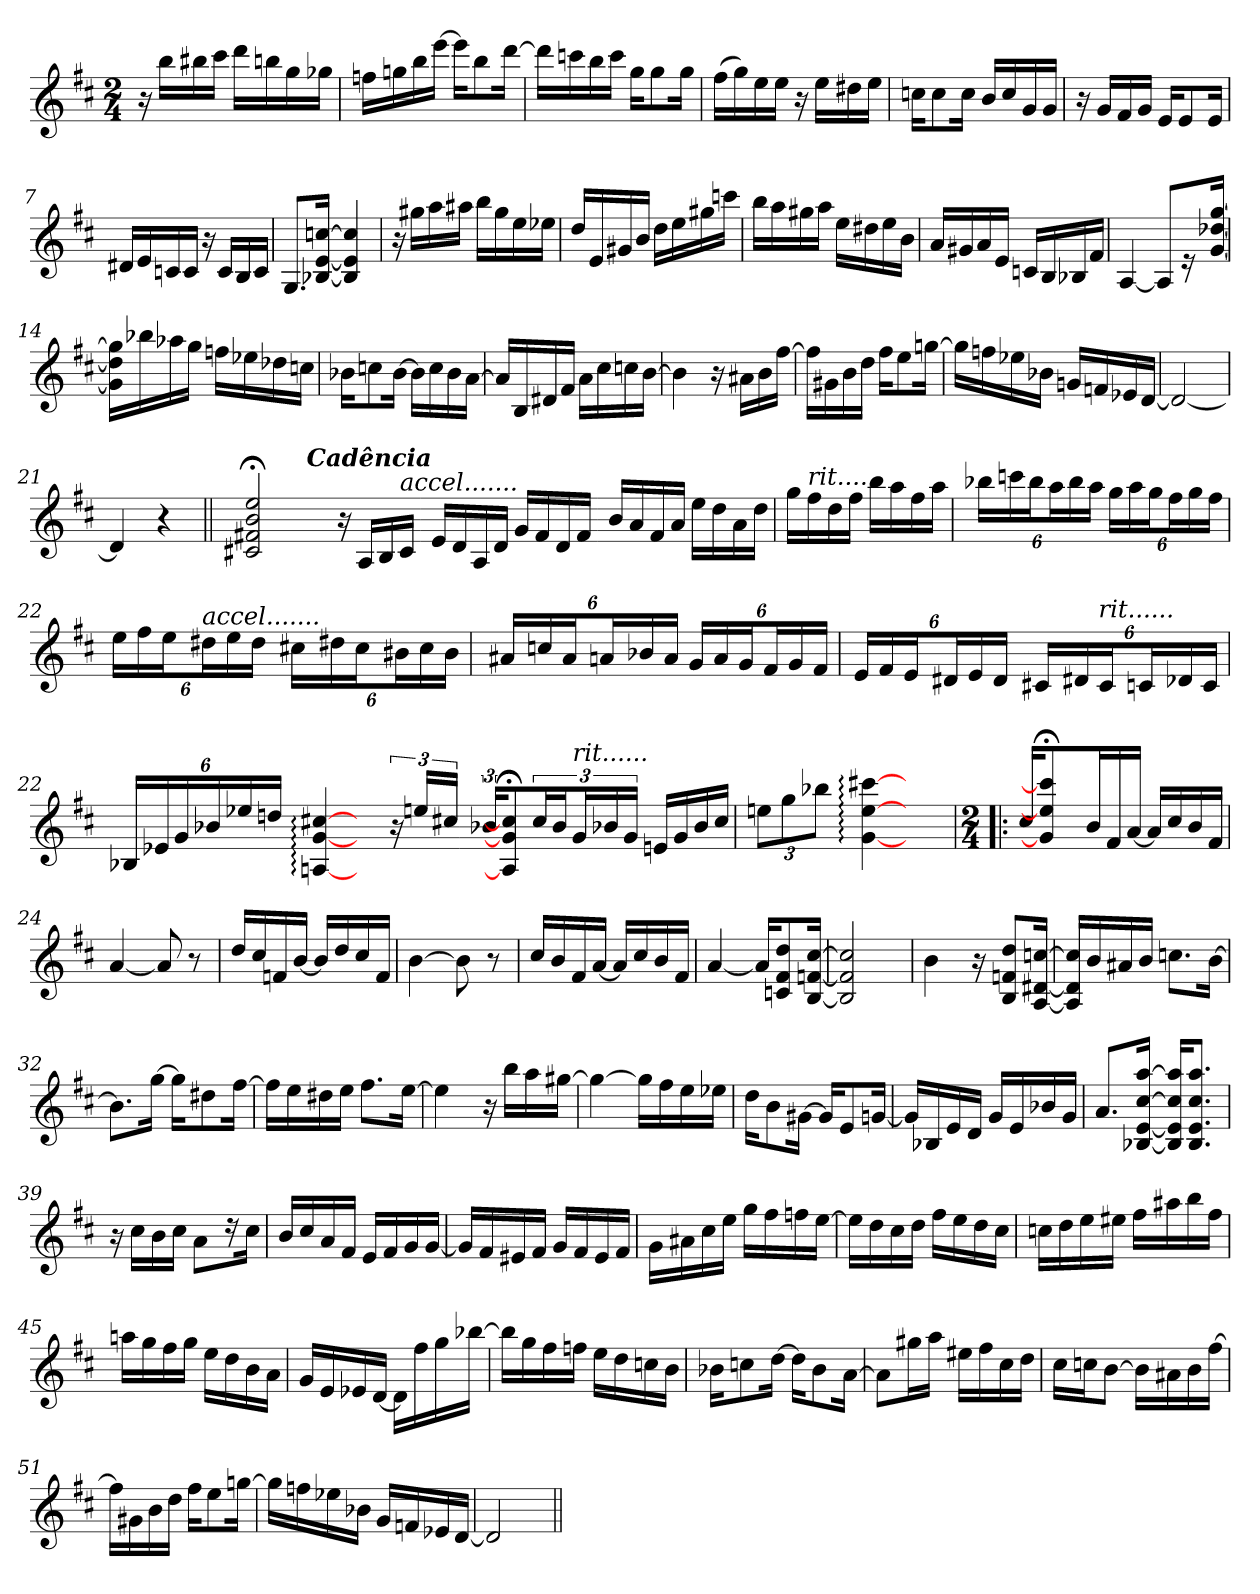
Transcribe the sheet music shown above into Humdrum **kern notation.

**kern
*part1
*staff1
*clefG2
*k[f#c#]
*D:
*M2/4
=1
16r
16bb\LL
16bb#X\
16ccc#\JJ
16ddd\LL
16bbn\
16gg\
16gg-X\JJ
=2
16ffn\LL
16ggn\
16bb\
[16eee\JJ
16eee\KL]
8bb\
[16ddd\Jk
=3
16ddd\LL]
16cccn\
16bb\
16ccc\JJ
16gg\KL
8gg\
16gg\Jk
=4
(>16ff#\LL
16gg\)
16ee\
16ee\JJ
16r
16ee\LL
16dd#X\
16ee\JJ
!!LO:LB:g=z
=5
16ccn\KL
8cc\
16cc\Jk
16b/LL
16cc/
16g/
16g/JJ
=6
16r
16g/LL
16f#/
16g/JJ
16e/KL
8e/
16e/Jk
=7
16d#X/LL
16e/
16cn/
16c/JJ
16r
16c/LL
16B/
16c/JJ
=8
8.G/L
[16B-X/ [16e/ [16ccn/Jk
4B-/] 4e/] 4cc/]
=9
16r
16gg#X\LL
16aa\
16aa#X\JJ
16bb\LL
16gg#\
16ee\
16ee-X\JJ
!!LO:LB:g=z
=10
16dd/LL
16e/
16g#X/
16b/JJ
16dd\LL
16ee\
16gg#X\
16cccn\JJ
=11
16bb\LL
16aa\
16gg#X\
16aa\JJ
16ee\LL
16dd#X\
16ee\
16b\JJ
=12
16a/LL
16g#X/
16a/
16e/JJ
16cn/LL
16B/
16B-X/
16f#/JJ
=13
[4A/
8A/L]
16r
[16g/ [16dd-X/ [16gg/Jk
=14
16g\] 16dd-\] 16gg\]LL
16bb-X\
16aa-X\
16gg\JJ
16ffn\LL
16ee-X\
16dd-X\
16ccn\JJ
!!LO:LB:g=z
=15
16b-X\KL
8ccn\
[16b-\Jk
16b-\LL]
16cc\
16b-\
[16a\JJ
=16
16a/LL]
16B/
16d#X/
16f#/JJ
16a\LL
16cc#\
16ccn\
[16b\JJ
=17
4b\]
16r
16a#X\LL
16b\
[16ff#\JJ
=18
16ff#\LL]
16g#X\
16b\
16dd\JJ
16ff#\KL
8ee\
[16ggn\Jk
=19
16gg\LL]
16ffn\
16ee-X\
16b-X\JJ
16gn/LL
16fn/
16e-X/
[16d/JJ
!!LO:LB:g=z
=20
2d/_
=21
4d/]
4r
=22||
*^
2c#X/;< 2f#X/;< 2b/;< 2ee/;<	4.ryy
!	!LO:TX:a:Bi:t=Cadência
.	4.ryy
16r	.
16A/LL	.
16B/	.
!LO:TX:a:i:t=accel.......	!
16c#/JJ	.
*v	*v
=22X1-
16e/LL
16d/
16A/
16d/JJ
16g/LL
16f#/
16d/
16f#/JJ
=22X2-
16b/LL
16a/
16f#/
16a/JJ
16ee\LL
16dd\
16a\
16dd\JJ
=22X3
16gg\LL
!LO:TX:a:i:t=rit......
16ff#\
16dd\
16ff#\JJ
16bb\LL
16aa\
16ff#\
16aa\JJ
!!LO:LB:g=z
=22X4
24bb-X\LL
24cccn\
24bb-\J
24aa\L
24bb-\
24aa\JJ
24gg\LL
24aa\
24gg\J
24ff#\L
24gg\
24ff#\JJ
=22X5
24ee\LL
24ff#\
24ee\J
!LO:TX:a:i:t=accel.......
24dd#X\L
24ee\
24dd#\JJ
24cc#X\LL
24dd#X\
24cc#\J
24b#X\L
24cc#\
24b#\JJ
=22X6
24a#X/LL
24ccn/
24a#/J
24an/L
24b-X/
24a/JJ
24g/LL
24a/
24g/J
24f#/L
24g/
24f#/JJ
!!LO:LB:g=z
=22X7
24e/LL
24f#/
24e/J
24d#X/L
24e/
24d#/JJ
24c#X/LL
24d#X/
!LO:TX:a:i:t=rit......
24c#/J
24cn/L
24d-X/
24c/JJ
=22X8
24B-X/LL
24e-X/
24g/
24b-X/
24ee-X/
24ddn/JJ
[4An/: [4g/: [4cc#X/:
8ryy
24r
24een/LL
24cc#X/JJ
=22X9-
24b-X/LL
8A/];< 8g/];< 8cc#/];<
24cc#/
24b-/J
!LO:TX:a:i:t=rit......
24g/L
24b-X/
24g/JJ
16en/LL
16g/
16b-/
16cc#/JJ
!!LO:LB:g=z
=22X10
12een\L
12gg\
12bb-X\J
[4g\: [4ee\: [4ccc#X\:
4ryy
=23!|:
*M2/4
16cc#/LL
4g\];< 4ee\];< 4ccc#\];<
16b/
16f#/
[16a/JJ
16a/LL]
16cc#/
16b/
16f#/JJ
=24
[4a/
8a/]
8r
=25
16dd/LL
16cc#/
16fn/
[16b/JJ
16b/LL]
16dd/
16cc#/
16f/JJ
=26
[4b\
8b\]
8r
!!LO:LB:g=z
=27
16cc#/LL
16b/
16f#/
[16a/JJ
16a/LL]
16cc#/
16b/
16f#/JJ
=28
[4a/
16a/KL]
8cn/ 8f#/ 8dd/
[16B/ [16fn/ [16cc#/Jk
=29
2B/] 2f/] 2cc#/]
=30
4b\
16r
8B/ 8fn/ 8dd/L
[16A/ [16d#X/ [16ccn/Jk
=31
16A/] 16d#/] 16cc/]LL
16b/
16a#X/
16b/JJ
8.ccn\L
[16b\Jk
=32
8.b\L]
[16gg\Jk
16gg\KL]
8dd#X\
[16ff#\Jk
!!LO:PB:g=z
=33
16ff#\LL]
16ee\
16dd#X\
16ee\JJ
8.ff#\L
[16ee\Jk
=34
4ee\]
16r
16bb\LL
16aa\
[16gg#X\JJ
=35
4gg#\_
16gg#\LL]
16ff#\
16ee\
16ee-X\JJ
=36
16dd\KL
8b\
[16g#X\Jk
16g#/KL]
8e/
[16gn/Jk
=37
16g/LL]
16B-X/
16e/
16d/JJ
16g/LL
16e/
16b-X/
16g/JJ
=38
8.a/L
[16B-X/ [16e/ [16cc#/ [16aa/Jk
16B-/] 16e/] 16cc#/] 16aa/]KL
8.B-/ 8.e/ 8.cc#/ 8.aa/J
!!LO:LB:g=z
=39
16r
16cc#\LL
16b\
16cc#\JJ
8a\L
16r
16cc#\Jk
=40
16b/LL
16cc#/
16a/
16f#/JJ
16e/LL
16f#/
16g/
[16g/JJ
=41
16g/LL]
16f#/
16e#X/
16f#/JJ
16g/LL
16f#/
16e#/
16f#/JJ
=42
16g\LL
16a#X\
16cc#\
16ee\JJ
16gg\LL
16ff#\
16ffn\
[16ee\JJ
=43
16ee\LL]
16dd\
16cc#\
16dd\JJ
16ff#\LL
16ee\
16dd\
16cc#\JJ
!!LO:LB:g=z
=44
16ccn\LL
16dd\
16ee\
16ee#X\JJ
16ff#\LL
16aa#X\
16bb\
16ff#\JJ
=45
16aan\LL
16gg\
16ff#\
16gg\JJ
16ee\LL
16dd\
16b\
16a\JJ
=46
16g/LL
16e/
16e-X/
[16d/JJ
16d\LL]
16ff#\
16gg\
[16bb-X\JJ
=47
16bb-\LL]
16gg\
16ff#\
16ffn\JJ
16ee\LL
16dd\
16ccn\
16b\JJ
=48
16b-X\KL
8ccn\
[16dd\Jk
16dd\KL]
8b-\
[16a\Jk
!!LO:LB:g=z
=49
8a\L]
16gg#X\L
16aa\JJ
16ee#X\LL
16ff#\
16cc#\
16dd\JJ
=50
16cc#\LL
16ccn\J
[8b\J
16b\LL]
16a#X\
16b\
[16ff#\JJ
=51
16ff#\LL]
16g#X\
16b\
16dd\JJ
16ff#\KL
8ee\
[16ggn\Jk
=52
16gg\LL]
16ffn\
16ee-X\
16b-X\JJ
16g/LL
16fn/
16e-X/
[16d/JJ
=53
2d/]
=||
*-
